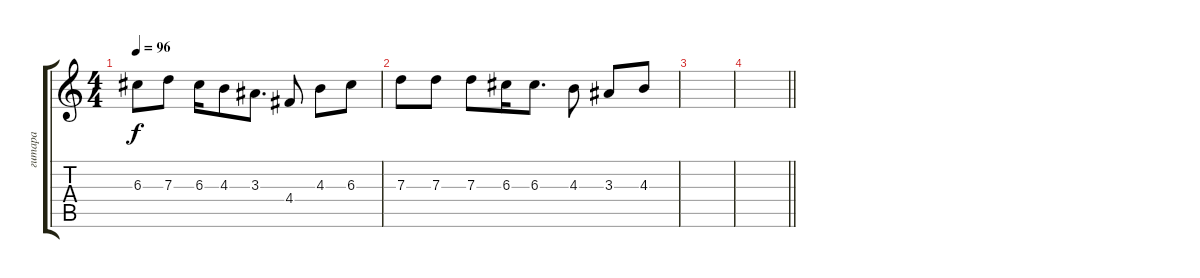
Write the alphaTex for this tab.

\track ("гитара" "гитара") {instrument overdrivenguitar}
\staff {score tabs}
\tuning (E4 B3 G3 D3 A2 E2) {hide}
\ts (4 4)
\tempo 96
\clef g2
\ks c
6.3.8{dy f} 7.3.8 6.3.16 4.3.8 3.3.8{d} 4.4.8 4.3.8 6.3.8 |
7.3.8 7.3.8 7.3.8 6.3.16 6.3.8{d} 4.3.8 3.3.8 4.3.8 |
|
\barLineRight lightlight
